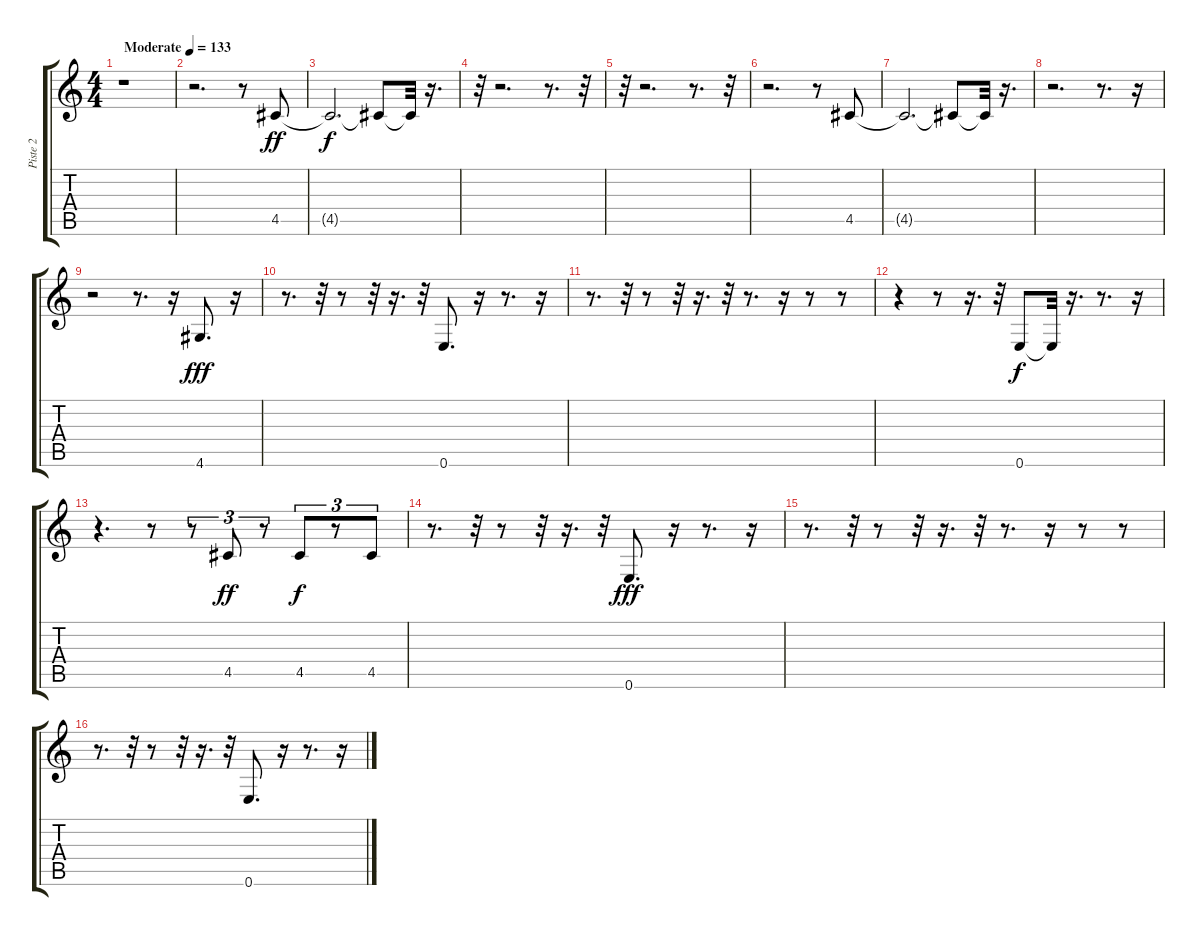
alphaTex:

\track ("Piste 2" "Piste 2") {instrument electricbassfinger}
\staff {score tabs}
\tuning (E4 B3 G3 D3 A2 E2) {hide}
\ts (4 4)
\tempo (133 "Moderate")
\clef g2
\ks c
r.1{dy ff instrument electricbassfinger} |
r.2{d} r.8 4.5.8 |
4.5{t}.2{d dy f} 4.5{t}.8 4.5{t}.32 r.16{d} |
r.32 r.2{d} r.8{d} r.32 |
r.32 r.2{d} r.8{d} r.32 |
r.2{d} r.8 4.5.8 |
4.5{t}.2{d} 4.5{t}.8 4.5{t}.32 r.16{d} |
r.2{d} r.8{d} r.16 |
r.2 r.8{d} r.16 4.6.8{d dy fff} r.16 |
r.8{d} r.32 r.8 r.32 r.16{d} r.32 0.6.8{d} r.16 r.8{d} r.16 |
r.8{d} r.32 r.8 r.32 r.16{d} r.32 r.8{d} r.16 r.8 r.8 |
r.4 r.8 r.16{d} r.32 0.6.8{dy f} 0.6{t}.32 r.16{d} r.8{d} r.16 |
r.4{d} r.8 r.8{tu (3 2)} 4.5.8{tu (3 2) dy ff} r.8{tu (3 2)} 4.5.8{tu (3 2) dy f} r.8{tu (3 2)} 4.5.8{tu (3 2)} |
r.8{d} r.32 r.8 r.32 r.16{d} r.32 0.6.8{d dy fff} r.16 r.8{d} r.16 |
r.8{d} r.32 r.8 r.32 r.16{d} r.32 r.8{d} r.16 r.8 r.8 |
r.8{d} r.32 r.8 r.32 r.16{d} r.32 0.6.8{d} r.16 r.8{d} r.16
